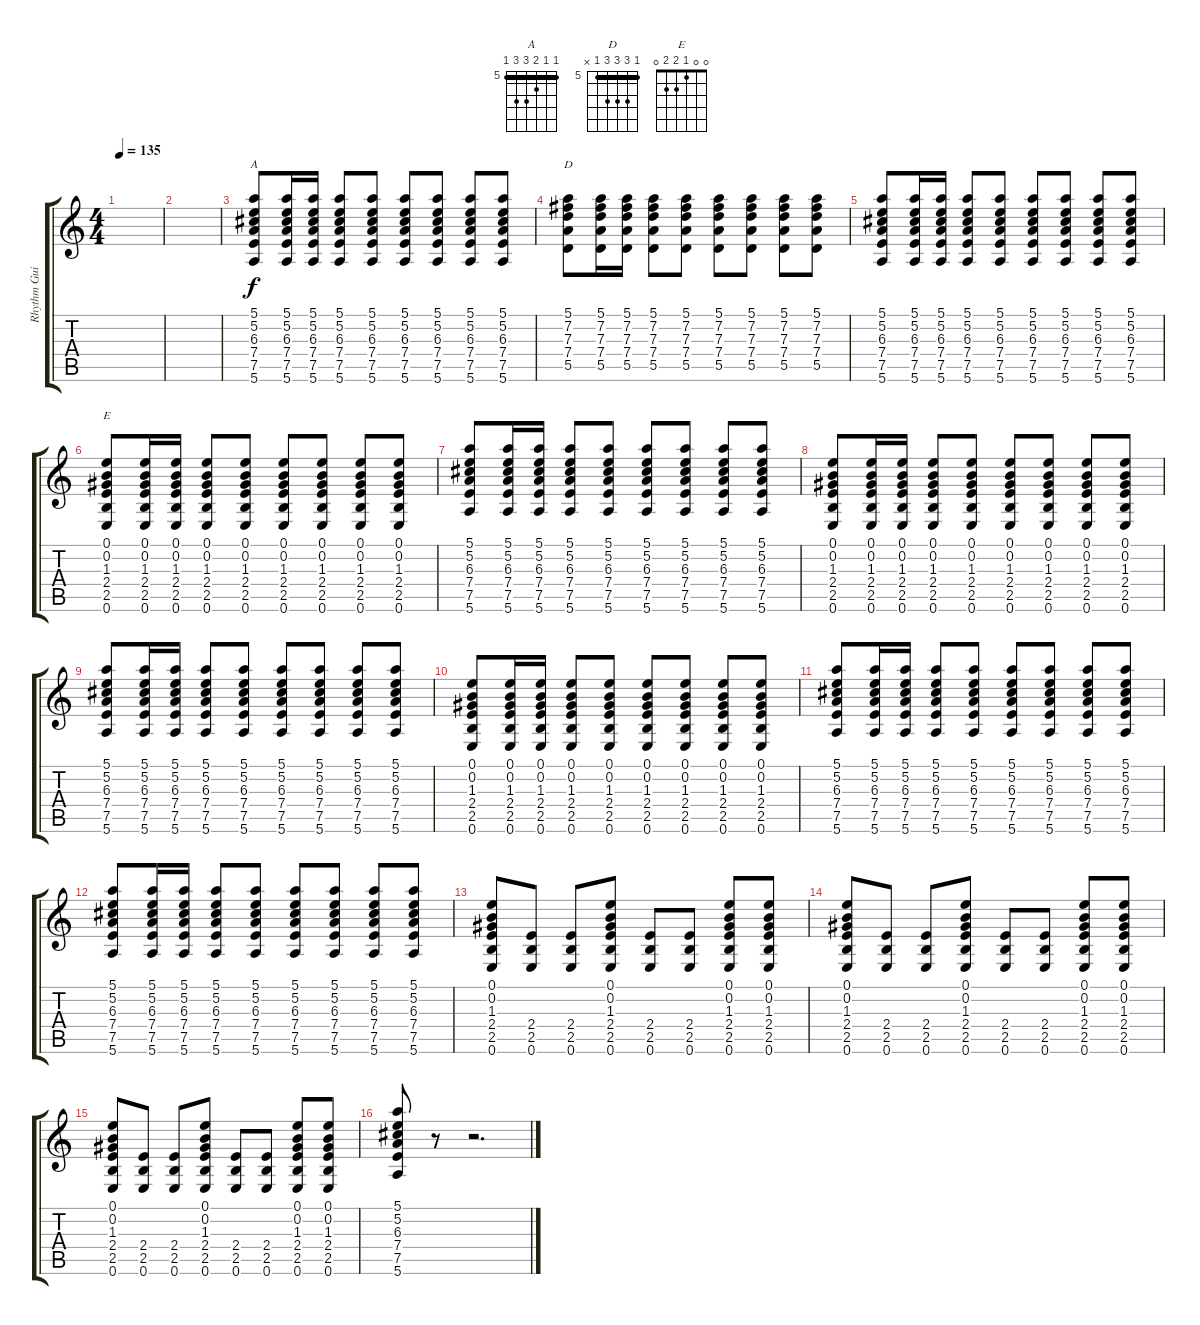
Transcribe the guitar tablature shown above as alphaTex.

\track ("Rhythm Guitar - Bruce" "Rhythm Gui") {instrument acousticguitarsteel}
\staff {score tabs}
\tuning (E4 B3 G3 D3 A2 E2) {hide}
\chord ("A" 5 5 6 7 7 5) {firstfret 5 barre 5}
\chord ("D" 5 7 7 7 5 x) {firstfret 5 barre 5}
\chord ("E" 0 0 1 2 2 0)
\ts (4 4)
\tempo 135
\clef g2
\ks c
|
|
(5.1 5.2 6.3 7.4 7.5 5.6).8{ch "A"} (5.1 5.2 6.3 7.4 7.5 5.6).16 (5.1 5.2 6.3 7.4 7.5 5.6).16 (5.1 5.2 6.3 7.4 7.5 5.6).8 (5.1 5.2 6.3 7.4 7.5 5.6).8 (5.1 5.2 6.3 7.4 7.5 5.6).8 (5.1 5.2 6.3 7.4 7.5 5.6).8 (5.1 5.2 6.3 7.4 7.5 5.6).8 (5.1 5.2 6.3 7.4 7.5 5.6).8 |
(5.1 7.2 7.3 7.4 5.5).8{ch "D"} (5.1 7.2 7.3 7.4 5.5).16 (5.1 7.2 7.3 7.4 5.5).16 (5.1 7.2 7.3 7.4 5.5).8 (5.1 7.2 7.3 7.4 5.5).8 (5.1 7.2 7.3 7.4 5.5).8 (5.1 7.2 7.3 7.4 5.5).8 (5.1 7.2 7.3 7.4 5.5).8 (5.1 7.2 7.3 7.4 5.5).8 |
(5.1 5.2 6.3 7.4 7.5 5.6).8 (5.1 5.2 6.3 7.4 7.5 5.6).16 (5.1 5.2 6.3 7.4 7.5 5.6).16 (5.1 5.2 6.3 7.4 7.5 5.6).8 (5.1 5.2 6.3 7.4 7.5 5.6).8 (5.1 5.2 6.3 7.4 7.5 5.6).8 (5.1 5.2 6.3 7.4 7.5 5.6).8 (5.1 5.2 6.3 7.4 7.5 5.6).8 (5.1 5.2 6.3 7.4 7.5 5.6).8 |
(0.1 0.2 1.3 2.4 2.5 0.6).8{ch "E"} (0.1 0.2 1.3 2.4 2.5 0.6).16 (0.1 0.2 1.3 2.4 2.5 0.6).16 (0.1 0.2 1.3 2.4 2.5 0.6).8 (0.1 0.2 1.3 2.4 2.5 0.6).8 (0.1 0.2 1.3 2.4 2.5 0.6).8 (0.1 0.2 1.3 2.4 2.5 0.6).8 (0.1 0.2 1.3 2.4 2.5 0.6).8 (0.1 0.2 1.3 2.4 2.5 0.6).8 |
(5.1 5.2 6.3 7.4 7.5 5.6).8 (5.1 5.2 6.3 7.4 7.5 5.6).16 (5.1 5.2 6.3 7.4 7.5 5.6).16 (5.1 5.2 6.3 7.4 7.5 5.6).8 (5.1 5.2 6.3 7.4 7.5 5.6).8 (5.1 5.2 6.3 7.4 7.5 5.6).8 (5.1 5.2 6.3 7.4 7.5 5.6).8 (5.1 5.2 6.3 7.4 7.5 5.6).8 (5.1 5.2 6.3 7.4 7.5 5.6).8 |
(0.1 0.2 1.3 2.4 2.5 0.6).8 (0.1 0.2 1.3 2.4 2.5 0.6).16 (0.1 0.2 1.3 2.4 2.5 0.6).16 (0.1 0.2 1.3 2.4 2.5 0.6).8 (0.1 0.2 1.3 2.4 2.5 0.6).8 (0.1 0.2 1.3 2.4 2.5 0.6).8 (0.1 0.2 1.3 2.4 2.5 0.6).8 (0.1 0.2 1.3 2.4 2.5 0.6).8 (0.1 0.2 1.3 2.4 2.5 0.6).8 |
(5.1 5.2 6.3 7.4 7.5 5.6).8 (5.1 5.2 6.3 7.4 7.5 5.6).16 (5.1 5.2 6.3 7.4 7.5 5.6).16 (5.1 5.2 6.3 7.4 7.5 5.6).8 (5.1 5.2 6.3 7.4 7.5 5.6).8 (5.1 5.2 6.3 7.4 7.5 5.6).8 (5.1 5.2 6.3 7.4 7.5 5.6).8 (5.1 5.2 6.3 7.4 7.5 5.6).8 (5.1 5.2 6.3 7.4 7.5 5.6).8 |
(0.1 0.2 1.3 2.4 2.5 0.6).8 (0.1 0.2 1.3 2.4 2.5 0.6).16 (0.1 0.2 1.3 2.4 2.5 0.6).16 (0.1 0.2 1.3 2.4 2.5 0.6).8 (0.1 0.2 1.3 2.4 2.5 0.6).8 (0.1 0.2 1.3 2.4 2.5 0.6).8 (0.1 0.2 1.3 2.4 2.5 0.6).8 (0.1 0.2 1.3 2.4 2.5 0.6).8 (0.1 0.2 1.3 2.4 2.5 0.6).8 |
(5.1 5.2 6.3 7.4 7.5 5.6).8 (5.1 5.2 6.3 7.4 7.5 5.6).16 (5.1 5.2 6.3 7.4 7.5 5.6).16 (5.1 5.2 6.3 7.4 7.5 5.6).8 (5.1 5.2 6.3 7.4 7.5 5.6).8 (5.1 5.2 6.3 7.4 7.5 5.6).8 (5.1 5.2 6.3 7.4 7.5 5.6).8 (5.1 5.2 6.3 7.4 7.5 5.6).8 (5.1 5.2 6.3 7.4 7.5 5.6).8 |
(5.1 5.2 6.3 7.4 7.5 5.6).8 (5.1 5.2 6.3 7.4 7.5 5.6).16 (5.1 5.2 6.3 7.4 7.5 5.6).16 (5.1 5.2 6.3 7.4 7.5 5.6).8 (5.1 5.2 6.3 7.4 7.5 5.6).8 (5.1 5.2 6.3 7.4 7.5 5.6).8 (5.1 5.2 6.3 7.4 7.5 5.6).8 (5.1 5.2 6.3 7.4 7.5 5.6).8 (5.1 5.2 6.3 7.4 7.5 5.6).8 |
(0.1 0.2 1.3 2.4 2.5 0.6).8 (2.4 2.5 0.6).8 (2.4 2.5 0.6).8 (0.1 0.2 1.3 2.4 2.5 0.6).8 (2.4 2.5 0.6).8 (2.4 2.5 0.6).8 (0.1 0.2 1.3 2.4 2.5 0.6).8 (0.1 0.2 1.3 2.4 2.5 0.6).8 |
(0.1 0.2 1.3 2.4 2.5 0.6).8 (2.4 2.5 0.6).8 (2.4 2.5 0.6).8 (0.1 0.2 1.3 2.4 2.5 0.6).8 (2.4 2.5 0.6).8 (2.4 2.5 0.6).8 (0.1 0.2 1.3 2.4 2.5 0.6).8 (0.1 0.2 1.3 2.4 2.5 0.6).8 |
(0.1 0.2 1.3 2.4 2.5 0.6).8 (2.4 2.5 0.6).8 (2.4 2.5 0.6).8 (0.1 0.2 1.3 2.4 2.5 0.6).8 (2.4 2.5 0.6).8 (2.4 2.5 0.6).8 (0.1 0.2 1.3 2.4 2.5 0.6).8 (0.1 0.2 1.3 2.4 2.5 0.6).8 |
(5.1 5.2 6.3 7.4 7.5 5.6).8 r.8 r.2{d}
